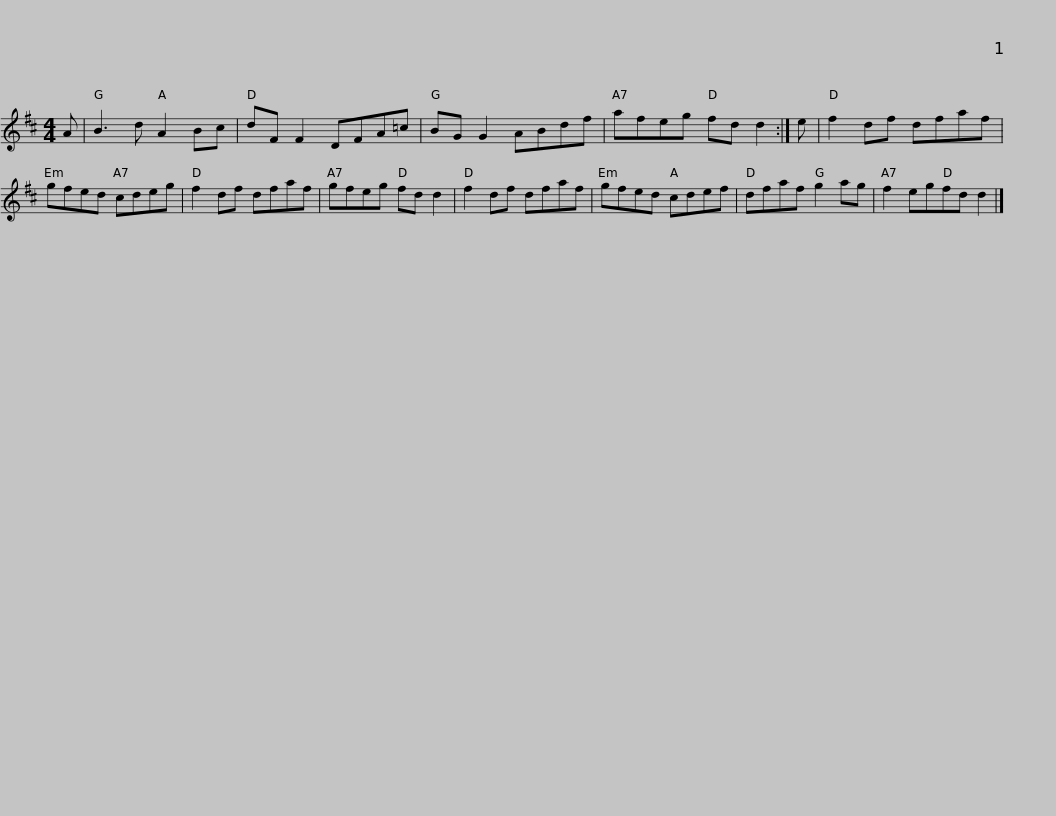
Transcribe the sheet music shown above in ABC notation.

X:1
L:1/8
M:4/4
I:linebreak $
K:D
V:1 treble
V:1
 A | B3 d A2 Bc | dF F2 DFA=c | BG G2 ABdf | afeg fd d2 :| %5
 e | f2 df dfaf |$ gfed cdeg | f2 df dfaf | gfeg fd d2 | %10
 f2 df dfaf | gfed cdef | dfaf g2 ag |$ f2 egfd d2 |] %14
